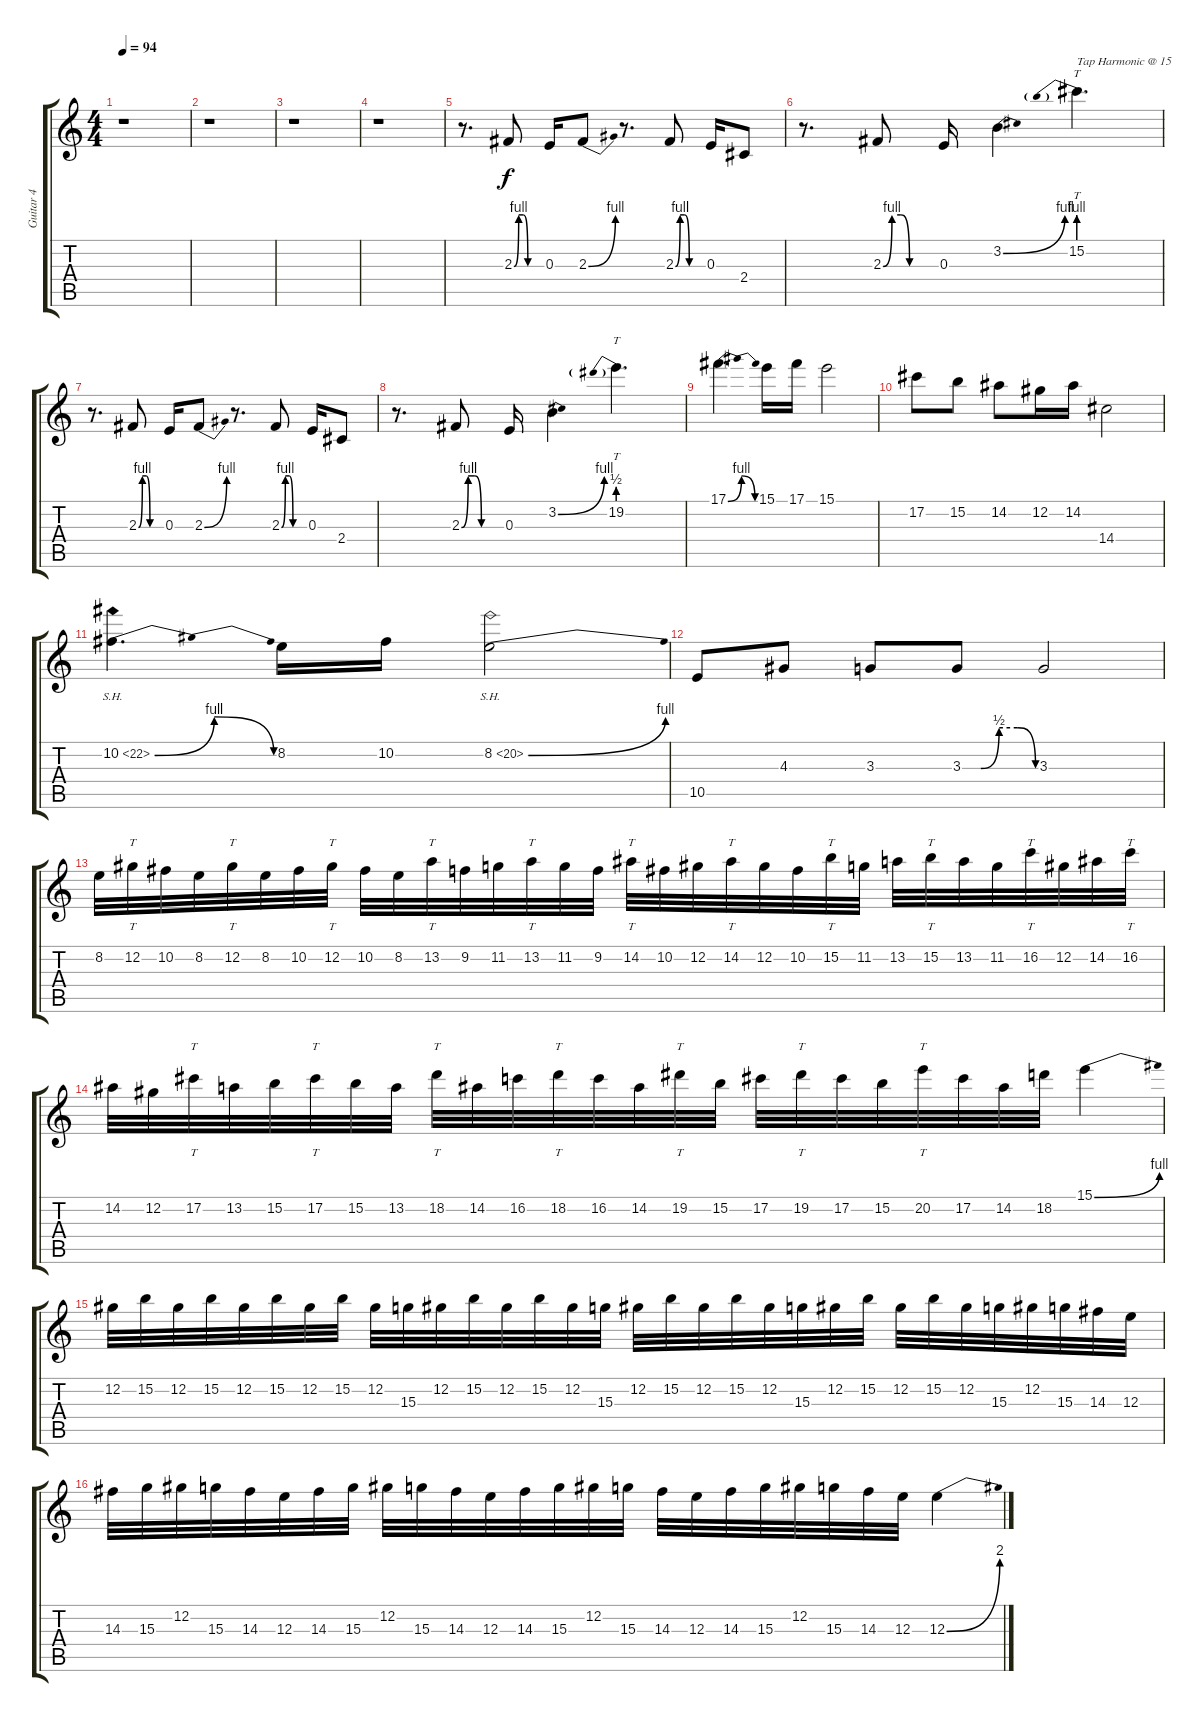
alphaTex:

\track ("Guitar 4" "Guitar 4") {instrument overdrivenguitar}
\staff {score tabs}
\tuning (Db4 Ab3 E3 B2 Gb2 B1) {hide}
\ts (4 4)
\tempo 94
\clef g2
\ks c
r.1{dy f} |
r.1 |
r.1 |
r.1 |
r.8{d} 2.3{be (custom 0 0 10 4 20 4 30 0 60 0)}.8 0.3.16 2.3{be (bend 0 0 60 4)}.8 r.8{d} 2.3{be (custom 0 0 10 4 20 4 30 0 60 0)}.8 0.3.16 2.4.8 |
r.8{d} 2.3{be (custom 0 0 10 4 20 4 30 0 60 0)}.8 0.3.16 3.2{be (bend 0 0 60 4)}.4 15.2{be (prebend 0 4 60 4)}.4{tt d txt "Tap Harmonic @ 15"} |
r.8{d} 2.3{be (custom 0 0 10 4 20 4 30 0 60 0)}.8 0.3.16 2.3{be (bend 0 0 60 4)}.8 r.8{d} 2.3{be (custom 0 0 10 4 20 4 30 0 60 0)}.8 0.3.16 2.4.8 |
r.8{d} 2.3{be (custom 0 0 10 4 20 4 30 0 60 0)}.8 0.3.16 3.2{be (bend 0 0 60 4)}.4 19.2{be (prebend 0 2 60 2)}.4{tt d} |
17.1{be (bendrelease 0 0 10 4 45 4 60 0)}.4{d} 15.1.16 17.1.16 15.1.2 |
17.2.8 15.2.8 14.2.8 12.2.16 14.2.16 14.4.2 |
10.2{be (bendrelease 0 0 15 4 45 4 60 0) sh 12}.4{d} 8.2.16 10.2.16 8.2{be (bend 0 0 60 4) sh 12}.2 |
10.5.8 4.3.8 3.3.8 3.3{be (custom 0 0 15 0 30 2 45 2 60 0)}.8 3.3.2 |
8.2.32 12.2.32{tt} 10.2.32 8.2.32 12.2.32{tt} 8.2.32 10.2.32 12.2.32{tt} 10.2.32 8.2.32 13.2.32{tt} 9.2.32 11.2.32 13.2.32{tt} 11.2.32 9.2.32 14.2.32{tt} 10.2.32 12.2.32 14.2.32{tt} 12.2.32 10.2.32 15.2.32{tt} 11.2.32 13.2.32 15.2.32{tt} 13.2.32 11.2.32 16.2.32{tt} 12.2.32 14.2.32 16.2.32{tt} |
14.2.32 12.2.32 17.2.32{tt} 13.2.32 15.2.32 17.2.32{tt} 15.2.32 13.2.32 18.2.32{tt} 14.2.32 16.2.32 18.2.32{tt} 16.2.32 14.2.32 19.2.32{tt} 15.2.32 17.2.32 19.2.32{tt} 17.2.32 15.2.32 20.2.32{tt} 17.2.32 14.2.32 18.2.32 15.1{be (bend 0 0 60 4)}.4 |
12.2.32 15.2.32 12.2.32 15.2.32 12.2.32 15.2.32 12.2.32 15.2.32 12.2.32 15.3.32 12.2.32 15.2.32 12.2.32 15.2.32 12.2.32 15.3.32 12.2.32 15.2.32 12.2.32 15.2.32 12.2.32 15.3.32 12.2.32 15.2.32 12.2.32 15.2.32 12.2.32 15.3.32 12.2.32 15.3.32 14.3.32 12.3.32 |
14.3.32 15.3.32 12.2.32 15.3.32 14.3.32 12.3.32 14.3.32 15.3.32 12.2.32 15.3.32 14.3.32 12.3.32 14.3.32 15.3.32 12.2.32 15.3.32 14.3.32 12.3.32 14.3.32 15.3.32 12.2.32 15.3.32 14.3.32 12.3.32 12.3{be (bend 0 0 60 8)}.4
